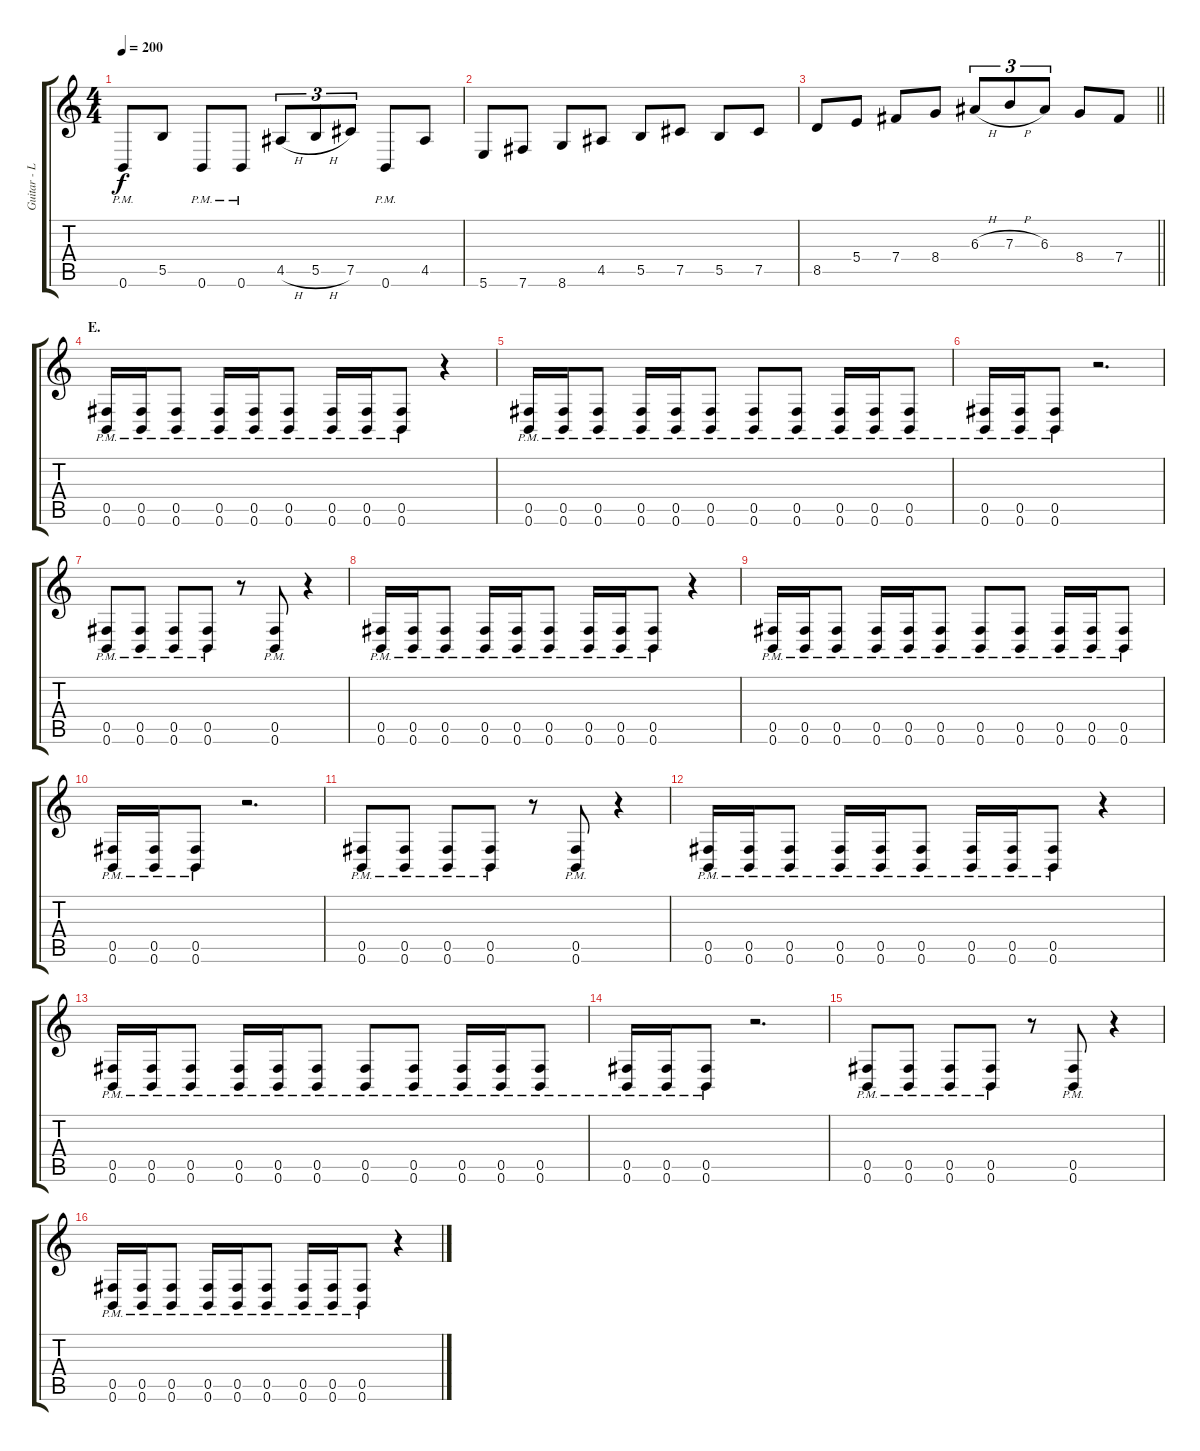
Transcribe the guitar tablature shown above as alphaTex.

\track ("Guitar - Left" "Guitar - L") {instrument distortionguitar}
\staff {score tabs}
\tuning (Db4 Ab3 E3 B2 Gb2 B1) {hide}
\ts (4 4)
\tempo 200
\clef g2
\ks c
0.6{pm}.8{dy f} 5.5.8 0.6{pm}.8 0.6{pm}.8 4.5{h}.8{tu (3 2)} 5.5{h}.8{tu (3 2)} 7.5.8{tu (3 2)} 0.6{pm}.8 4.5.8 |
5.6.8 7.6.8 8.6.8 4.5.8 5.5.8 7.5.8 5.5.8 7.5.8 |
\barLineRight lightlight
8.5.8 5.4.8 7.4.8 8.4.8 6.3{h}.8{tu (3 2)} 7.3{h}.8{tu (3 2)} 6.3.8{tu (3 2)} 8.4.8 7.4.8 |
\section ("" "E.")
(0.5{pm} 0.6{pm}).16 (0.5{pm} 0.6{pm}).16 (0.5{pm} 0.6{pm}).8 (0.5{pm} 0.6{pm}).16 (0.5{pm} 0.6{pm}).16 (0.5{pm} 0.6{pm}).8 (0.5{pm} 0.6{pm}).16 (0.5{pm} 0.6{pm}).16 (0.5{pm} 0.6{pm}).8 r.4 |
(0.5{pm} 0.6{pm}).16 (0.5{pm} 0.6{pm}).16 (0.5{pm} 0.6{pm}).8 (0.5{pm} 0.6{pm}).16 (0.5{pm} 0.6{pm}).16 (0.5{pm} 0.6{pm}).8 (0.5{pm} 0.6{pm}).8 (0.5{pm} 0.6{pm}).8 (0.5{pm} 0.6{pm}).16 (0.5{pm} 0.6{pm}).16 (0.5{pm} 0.6{pm}).8 |
(0.5{pm} 0.6{pm}).16 (0.5{pm} 0.6{pm}).16 (0.5{pm} 0.6{pm}).8 r.2{d} |
(0.5{pm} 0.6{pm}).8 (0.5{pm} 0.6{pm}).8 (0.5{pm} 0.6{pm}).8 (0.5{pm} 0.6{pm}).8 r.8 (0.5{pm} 0.6{pm}).8 r.4 |
(0.5{pm} 0.6{pm}).16 (0.5{pm} 0.6{pm}).16 (0.5{pm} 0.6{pm}).8 (0.5{pm} 0.6{pm}).16 (0.5{pm} 0.6{pm}).16 (0.5{pm} 0.6{pm}).8 (0.5{pm} 0.6{pm}).16 (0.5{pm} 0.6{pm}).16 (0.5{pm} 0.6{pm}).8 r.4 |
(0.5{pm} 0.6{pm}).16 (0.5{pm} 0.6{pm}).16 (0.5{pm} 0.6{pm}).8 (0.5{pm} 0.6{pm}).16 (0.5{pm} 0.6{pm}).16 (0.5{pm} 0.6{pm}).8 (0.5{pm} 0.6{pm}).8 (0.5{pm} 0.6{pm}).8 (0.5{pm} 0.6{pm}).16 (0.5{pm} 0.6{pm}).16 (0.5{pm} 0.6{pm}).8 |
(0.5{pm} 0.6{pm}).16 (0.5{pm} 0.6{pm}).16 (0.5{pm} 0.6{pm}).8 r.2{d} |
(0.5{pm} 0.6{pm}).8 (0.5{pm} 0.6{pm}).8 (0.5{pm} 0.6{pm}).8 (0.5{pm} 0.6{pm}).8 r.8 (0.5{pm} 0.6{pm}).8 r.4 |
(0.5{pm} 0.6{pm}).16 (0.5{pm} 0.6{pm}).16 (0.5{pm} 0.6{pm}).8 (0.5{pm} 0.6{pm}).16 (0.5{pm} 0.6{pm}).16 (0.5{pm} 0.6{pm}).8 (0.5{pm} 0.6{pm}).16 (0.5{pm} 0.6{pm}).16 (0.5{pm} 0.6{pm}).8 r.4 |
(0.5{pm} 0.6{pm}).16 (0.5{pm} 0.6{pm}).16 (0.5{pm} 0.6{pm}).8 (0.5{pm} 0.6{pm}).16 (0.5{pm} 0.6{pm}).16 (0.5{pm} 0.6{pm}).8 (0.5{pm} 0.6{pm}).8 (0.5{pm} 0.6{pm}).8 (0.5{pm} 0.6{pm}).16 (0.5{pm} 0.6{pm}).16 (0.5{pm} 0.6{pm}).8 |
(0.5{pm} 0.6{pm}).16 (0.5{pm} 0.6{pm}).16 (0.5{pm} 0.6{pm}).8 r.2{d} |
(0.5{pm} 0.6{pm}).8 (0.5{pm} 0.6{pm}).8 (0.5{pm} 0.6{pm}).8 (0.5{pm} 0.6{pm}).8 r.8 (0.5{pm} 0.6{pm}).8 r.4 |
(0.5{pm} 0.6{pm}).16 (0.5{pm} 0.6{pm}).16 (0.5{pm} 0.6{pm}).8 (0.5{pm} 0.6{pm}).16 (0.5{pm} 0.6{pm}).16 (0.5{pm} 0.6{pm}).8 (0.5{pm} 0.6{pm}).16 (0.5{pm} 0.6{pm}).16 (0.5{pm} 0.6{pm}).8 r.4
